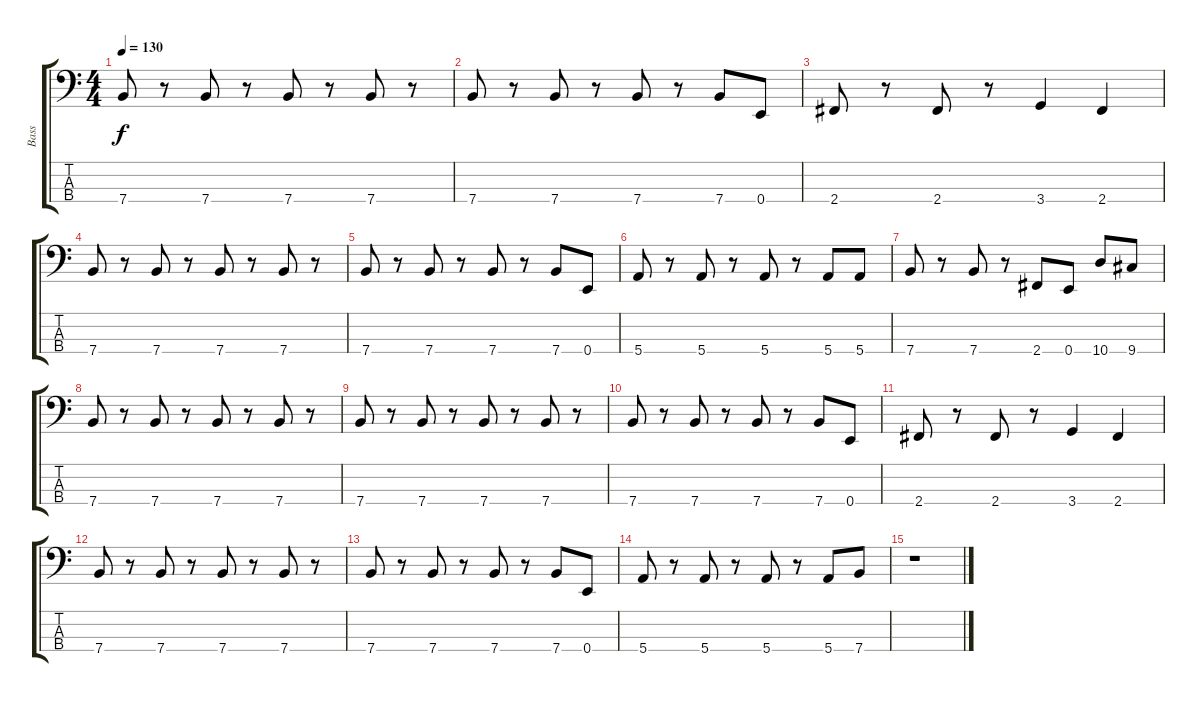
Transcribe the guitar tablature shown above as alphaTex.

\track ("Bass" "Bass") {instrument electricbasspick}
\staff {score tabs}
\tuning (G2 D2 A1 E1) {hide}
\ts (4 4)
\tempo 130
\clef f4
\ks c
7.4.8{dy f} r.8 7.4.8 r.8 7.4.8 r.8 7.4.8 r.8 |
7.4.8 r.8 7.4.8 r.8 7.4.8 r.8 7.4.8 0.4.8 |
2.4.8 r.8 2.4.8 r.8 3.4.4 2.4.4 |
7.4.8 r.8 7.4.8 r.8 7.4.8 r.8 7.4.8 r.8 |
7.4.8 r.8 7.4.8 r.8 7.4.8 r.8 7.4.8 0.4.8 |
5.4.8 r.8 5.4.8 r.8 5.4.8 r.8 5.4.8 5.4.8 |
7.4.8 r.8 7.4.8 r.8 2.4.8 0.4.8 10.4.8 9.4.8 |
7.4.8 r.8 7.4.8 r.8 7.4.8 r.8 7.4.8 r.8 |
7.4.8 r.8 7.4.8 r.8 7.4.8 r.8 7.4.8 r.8 |
7.4.8 r.8 7.4.8 r.8 7.4.8 r.8 7.4.8 0.4.8 |
2.4.8 r.8 2.4.8 r.8 3.4.4 2.4.4 |
7.4.8 r.8 7.4.8 r.8 7.4.8 r.8 7.4.8 r.8 |
7.4.8 r.8 7.4.8 r.8 7.4.8 r.8 7.4.8 0.4.8 |
5.4.8 r.8 5.4.8 r.8 5.4.8 r.8 5.4.8 7.4.8 |
r.1
